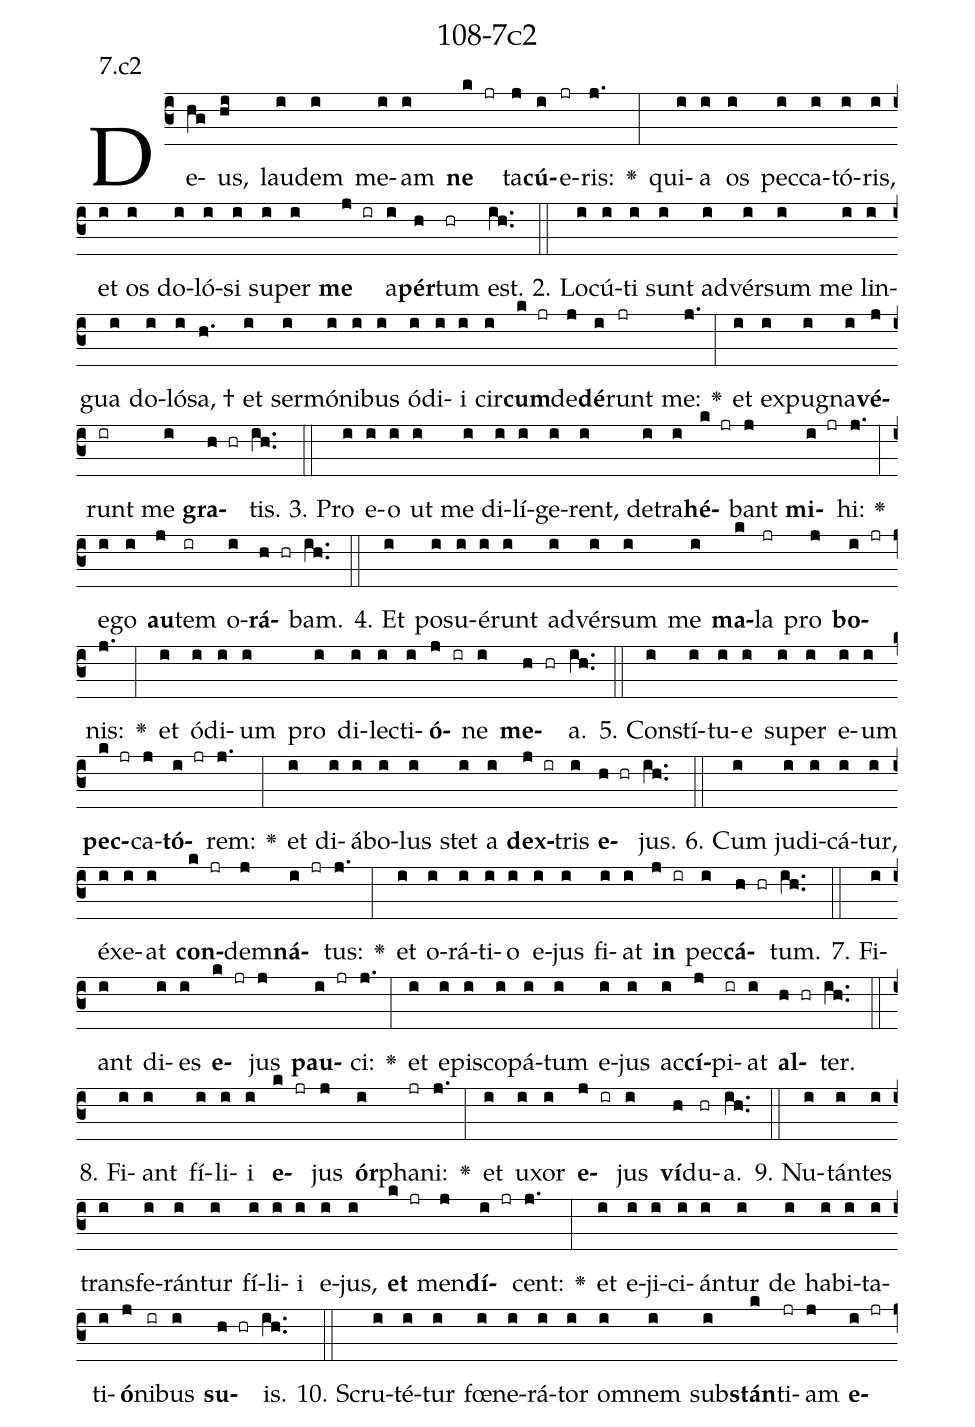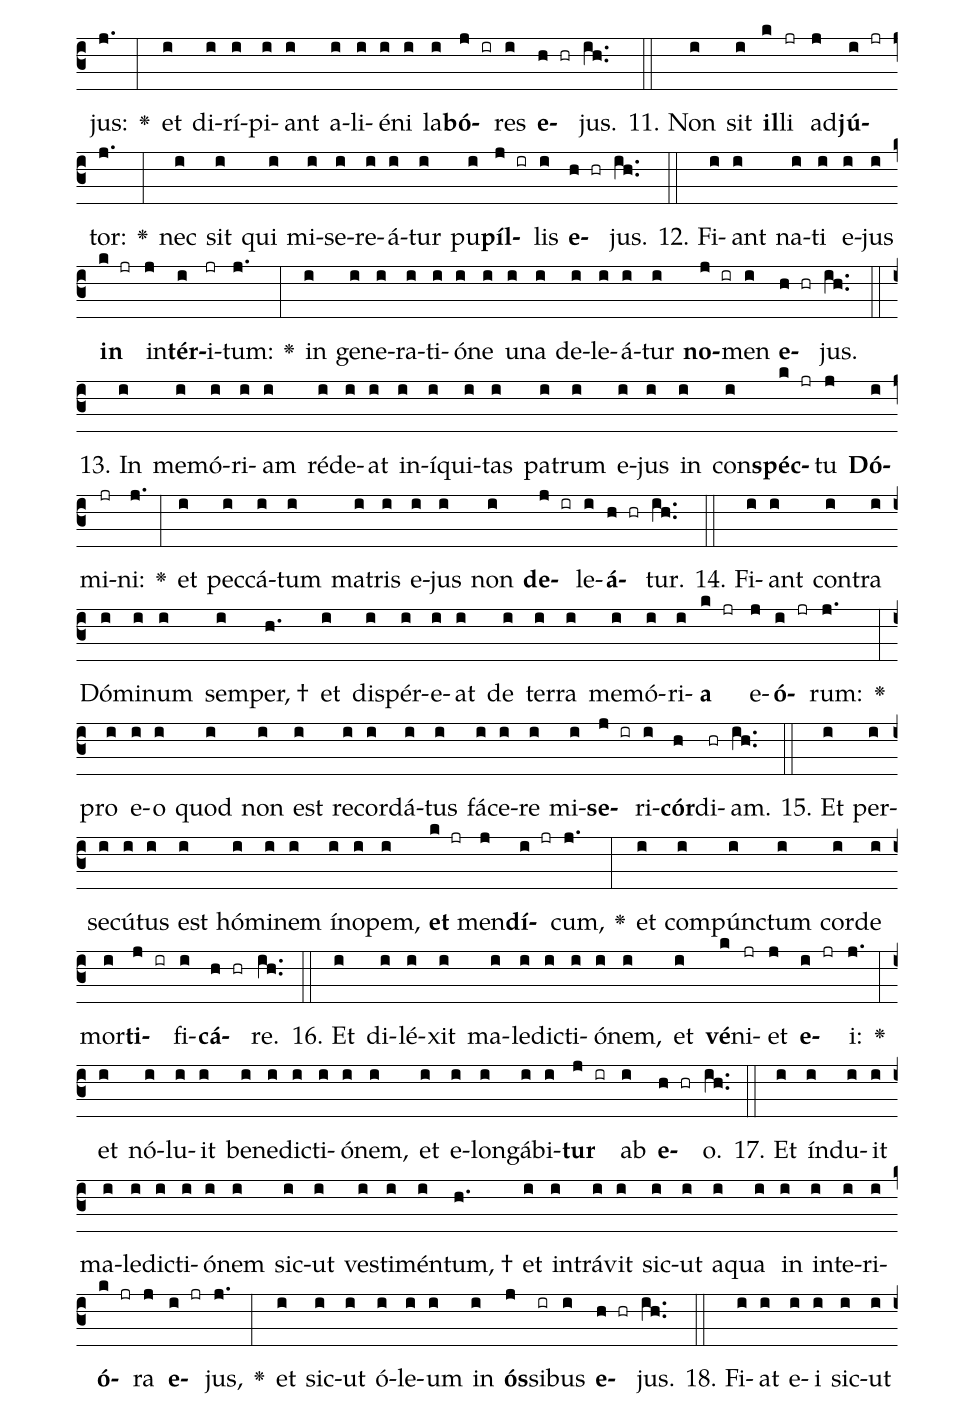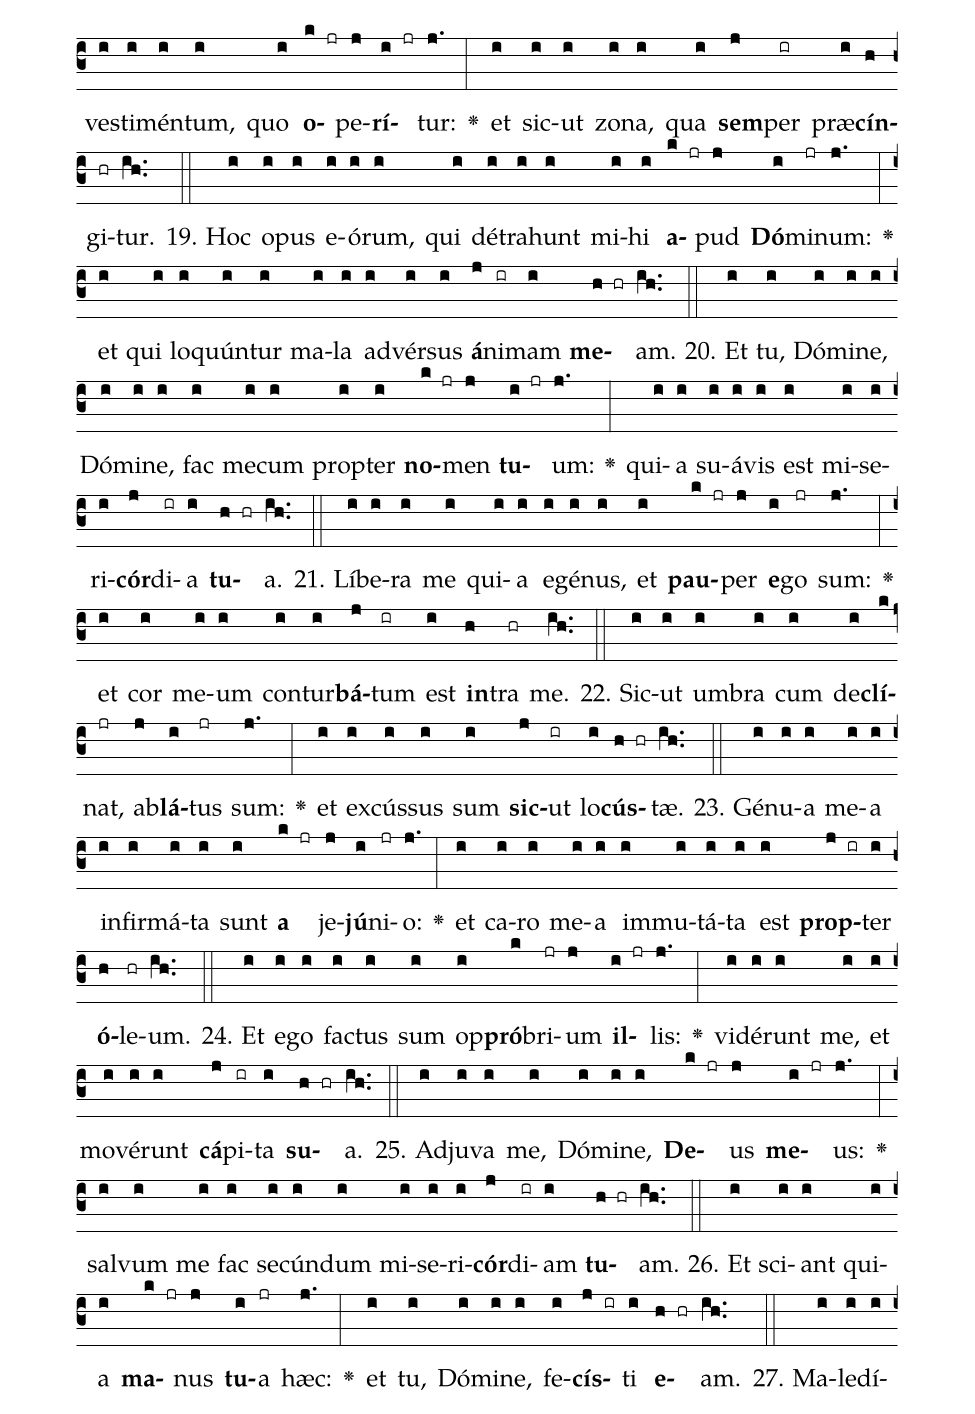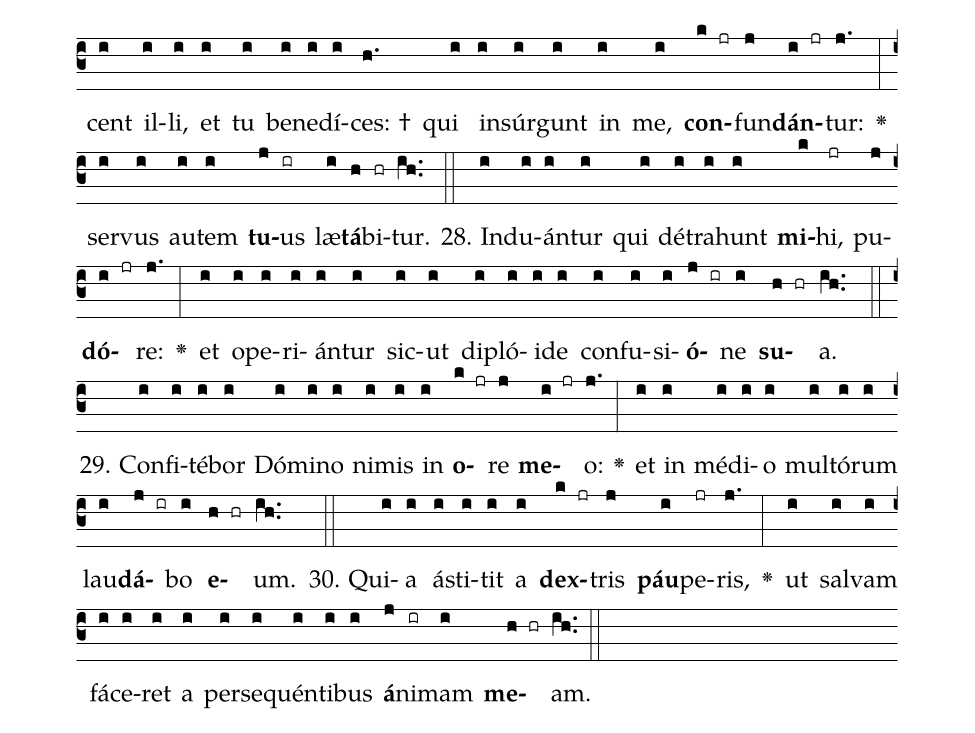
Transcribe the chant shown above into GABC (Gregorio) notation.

name: 108-7c2;
annotation: 7.c2;
%%
(c3)De(hg)us,(hi) lau(i)dem(i) me(i)am(i) <b>ne</b>(k jr) ta(j)<b>cú</b>(i)e(jr)ris:(j.) <v>\greheightstar</v>(:) qui(i)a(i) os(i) pec(i)ca(i)tó(i)ris,(i) et(i) os(i) do(i)ló(i)si(i) su(i)per(i) <b>me</b>(j ir) a(i)<b>pér</b>(h)tum(hr) est.(ih..) (::)
2. Lo(i)cú(i)ti(i) sunt(i) ad(i)vér(i)sum(i) me(i) lin(i)gua(i) do(i)ló(i)sa, †(h.) et(i) ser(i)mó(i)ni(i)bus(i) ó(i)di(i)i(i) cir(i)<b>cum</b>(k jr)de(j)<b>dé</b>(i)runt(jr) me:(j.) <v>\greheightstar</v>(:) et(i) ex(i)pu(i)gna(i)<b>vé</b>(j)runt(ir) me(i) <b>gra</b>(h hr)tis.(ih..) (::)
3. Pro(i) e(i)o(i) ut(i) me(i) di(i)lí(i)ge(i)rent,(i) de(i)tra(i)<b>hé</b>(k jr)bant(j) <b>mi</b>(i jr)hi:(j.) <v>\greheightstar</v>(:) e(i)go(i) <b>au</b>(j)tem(ir) o(i)<b>rá</b>(h hr)bam.(ih..) (::)
4. Et(i) po(i)su(i)é(i)runt(i) ad(i)vér(i)sum(i) me(i) <b>ma</b>(k)la(jr) pro(j) <b>bo</b>(i jr)nis:(j.) <v>\greheightstar</v>(:) et(i) ó(i)di(i)um(i) pro(i) di(i)lec(i)ti(i)<b>ó</b>(j ir)ne(i) <b>me</b>(h hr)a.(ih..) (::)
5. Con(i)stí(i)tu(i)e(i) su(i)per(i) e(i)um(i) <b>pec</b>(k jr)ca(j)<b>tó</b>(i jr)rem:(j.) <v>\greheightstar</v>(:) et(i) di(i)á(i)bo(i)lus(i) stet(i) a(i) <b>dex</b>(j ir)tris(i) <b>e</b>(h hr)jus.(ih..) (::)
6. Cum(i) ju(i)di(i)cá(i)tur,(i) éx(i)e(i)at(i) <b>con</b>(k jr)dem(j)<b>ná</b>(i jr)tus:(j.) <v>\greheightstar</v>(:) et(i) o(i)rá(i)ti(i)o(i) e(i)jus(i) fi(i)at(i) <b>in</b>(j ir) pec(i)<b>cá</b>(h hr)tum.(ih..) (::)
7. Fi(i)ant(i) di(i)es(i) <b>e</b>(k jr)jus(j) <b>pau</b>(i jr)ci:(j.) <v>\greheightstar</v>(:) et(i) e(i)pis(i)co(i)pá(i)tum(i) e(i)jus(i) ac(i)<b>cí</b>(j)pi(ir)at(i) <b>al</b>(h hr)ter.(ih..) (::)
8. Fi(i)ant(i) fí(i)li(i)i(i) <b>e</b>(k jr)jus(j) <b>ór</b>(i)pha(jr)ni:(j.) <v>\greheightstar</v>(:) et(i) u(i)xor(i) <b>e</b>(j ir)jus(i) <b>ví</b>(h)du(hr)a.(ih..) (::)
9. Nu(i)tán(i)tes(i) trans(i)fe(i)rán(i)tur(i) fí(i)li(i)i(i) e(i)jus,(i) <b>et</b>(k jr) men(j)<b>dí</b>(i jr)cent:(j.) <v>\greheightstar</v>(:) et(i) e(i)ji(i)ci(i)án(i)tur(i) de(i) ha(i)bi(i)ta(i)ti(i)<b>ó</b>(j)ni(ir)bus(i) <b>su</b>(h hr)is.(ih..) (::)
10. Scru(i)té(i)tur(i) fœ(i)ne(i)rá(i)tor(i) om(i)nem(i) sub(i)<b>stán</b>(k)ti(jr)am(j) <b>e</b>(i jr)jus:(j.) <v>\greheightstar</v>(:) et(i) di(i)rí(i)pi(i)ant(i) a(i)li(i)é(i)ni(i) la(i)<b>bó</b>(j ir)res(i) <b>e</b>(h hr)jus.(ih..) (::)
11. Non(i) sit(i) <b>il</b>(k)li(jr) ad(j)<b>jú</b>(i jr)tor:(j.) <v>\greheightstar</v>(:) nec(i) sit(i) qui(i) mi(i)se(i)re(i)á(i)tur(i) pu(i)<b>píl</b>(j ir)lis(i) <b>e</b>(h hr)jus.(ih..) (::)
12. Fi(i)ant(i) na(i)ti(i) e(i)jus(i) <b>in</b>(k jr) in(j)<b>tér</b>(i)i(jr)tum:(j.) <v>\greheightstar</v>(:) in(i) ge(i)ne(i)ra(i)ti(i)ó(i)ne(i) u(i)na(i) de(i)le(i)á(i)tur(i) <b>no</b>(j ir)men(i) <b>e</b>(h hr)jus.(ih..) (::)
13. In(i) me(i)mó(i)ri(i)am(i) réd(i)e(i)at(i) in(i)í(i)qui(i)tas(i) pa(i)trum(i) e(i)jus(i) in(i) con(i)<b>spéc</b>(k jr)tu(j) <b>Dó</b>(i)mi(jr)ni:(j.) <v>\greheightstar</v>(:) et(i) pec(i)cá(i)tum(i) ma(i)tris(i) e(i)jus(i) non(i) <b>de</b>(j ir)le(i)<b>á</b>(h hr)tur.(ih..) (::)
14. Fi(i)ant(i) con(i)tra(i) Dó(i)mi(i)num(i) sem(i)per, †(h.) et(i) dis(i)pér(i)e(i)at(i) de(i) ter(i)ra(i) me(i)mó(i)ri(i)<b>a</b>(k jr) e(j)<b>ó</b>(i jr)rum:(j.) <v>\greheightstar</v>(:) pro(i) e(i)o(i) quod(i) non(i) est(i) re(i)cor(i)dá(i)tus(i) fá(i)ce(i)re(i) mi(i)<b>se</b>(j ir)ri(i)<b>cór</b>(h)di(hr)am.(ih..) (::)
15. Et(i) per(i)se(i)cú(i)tus(i) est(i) hó(i)mi(i)nem(i) ín(i)o(i)pem,(i) <b>et</b>(k jr) men(j)<b>dí</b>(i jr)cum,(j.) <v>\greheightstar</v>(:) et(i) com(i)púnc(i)tum(i) cor(i)de(i) mor(i)<b>ti</b>(j ir)fi(i)<b>cá</b>(h hr)re.(ih..) (::)
16. Et(i) di(i)lé(i)xit(i) ma(i)le(i)dic(i)ti(i)ó(i)nem,(i) et(i) <b>vé</b>(k)ni(jr)et(j) <b>e</b>(i jr)i:(j.) <v>\greheightstar</v>(:) et(i) nó(i)lu(i)it(i) be(i)ne(i)dic(i)ti(i)ó(i)nem,(i) et(i) e(i)lon(i)gá(i)bi(i)<b>tur</b>(j ir) ab(i) <b>e</b>(h hr)o.(ih..) (::)
17. Et(i) índ(i)u(i)it(i) ma(i)le(i)dic(i)ti(i)ó(i)nem(i) sic(i)ut(i) ves(i)ti(i)mén(i)tum, †(h.) et(i) in(i)trá(i)vit(i) sic(i)ut(i) a(i)qua(i) in(i) in(i)te(i)ri(i)<b>ó</b>(k jr)ra(j) <b>e</b>(i jr)jus,(j.) <v>\greheightstar</v>(:) et(i) sic(i)ut(i) ó(i)le(i)um(i) in(i) <b>ós</b>(j)si(ir)bus(i) <b>e</b>(h hr)jus.(ih..) (::)
18. Fi(i)at(i) e(i)i(i) sic(i)ut(i) ves(i)ti(i)mén(i)tum,(i) quo(i) <b>o</b>(k jr)pe(j)<b>rí</b>(i jr)tur:(j.) <v>\greheightstar</v>(:) et(i) sic(i)ut(i) zo(i)na,(i) qua(i) <b>sem</b>(j)per(ir) præ(i)<b>cín</b>(h)gi(hr)tur.(ih..) (::)
19. Hoc(i) o(i)pus(i) e(i)ó(i)rum,(i) qui(i) dé(i)tra(i)hunt(i) mi(i)hi(i) <b>a</b>(k jr)pud(j) <b>Dó</b>(i)mi(jr)num:(j.) <v>\greheightstar</v>(:) et(i) qui(i) lo(i)quún(i)tur(i) ma(i)la(i) ad(i)vér(i)sus(i) <b>á</b>(j)ni(ir)mam(i) <b>me</b>(h hr)am.(ih..) (::)
20. Et(i) tu,(i) Dó(i)mi(i)ne,(i) Dó(i)mi(i)ne,(i) fac(i) me(i)cum(i) prop(i)ter(i) <b>no</b>(k jr)men(j) <b>tu</b>(i jr)um:(j.) <v>\greheightstar</v>(:) qui(i)a(i) su(i)á(i)vis(i) est(i) mi(i)se(i)ri(i)<b>cór</b>(j)di(ir)a(i) <b>tu</b>(h hr)a.(ih..) (::)
21. Lí(i)be(i)ra(i) me(i) qui(i)a(i) e(i)gé(i)nus,(i) et(i) <b>pau</b>(k jr)per(j) <b>e</b>(i)go(jr) sum:(j.) <v>\greheightstar</v>(:) et(i) cor(i) me(i)um(i) con(i)tur(i)<b>bá</b>(j)tum(ir) est(i) <b>in</b>(h)tra(hr) me.(ih..) (::)
22. Sic(i)ut(i) um(i)bra(i) cum(i) de(i)<b>clí</b>(k)nat,(jr) ab(j)<b>lá</b>(i)tus(jr) sum:(j.) <v>\greheightstar</v>(:) et(i) ex(i)cús(i)sus(i) sum(i) <b>sic</b>(j)ut(ir) lo(i)<b>cús</b>(h hr)tæ.(ih..) (::)
23. Gé(i)nu(i)a(i) me(i)a(i) in(i)fir(i)má(i)ta(i) sunt(i) <b>a</b>(k jr) je(j)<b>jú</b>(i)ni(jr)o:(j.) <v>\greheightstar</v>(:) et(i) ca(i)ro(i) me(i)a(i) im(i)mu(i)tá(i)ta(i) est(i) <b>prop</b>(j ir)ter(i) <b>ó</b>(h)le(hr)um.(ih..) (::)
24. Et(i) e(i)go(i) fac(i)tus(i) sum(i) op(i)<b>pró</b>(k)bri(jr)um(j) <b>il</b>(i jr)lis:(j.) <v>\greheightstar</v>(:) vi(i)dé(i)runt(i) me,(i) et(i) mo(i)vé(i)runt(i) <b>cá</b>(j)pi(ir)ta(i) <b>su</b>(h hr)a.(ih..) (::)
25. Ad(i)ju(i)va(i) me,(i) Dó(i)mi(i)ne,(i) <b>De</b>(k jr)us(j) <b>me</b>(i jr)us:(j.) <v>\greheightstar</v>(:) sal(i)vum(i) me(i) fac(i) se(i)cún(i)dum(i) mi(i)se(i)ri(i)<b>cór</b>(j)di(ir)am(i) <b>tu</b>(h hr)am.(ih..) (::)
26. Et(i) sci(i)ant(i) qui(i)a(i) <b>ma</b>(k jr)nus(j) <b>tu</b>(i)a(jr) hæc:(j.) <v>\greheightstar</v>(:) et(i) tu,(i) Dó(i)mi(i)ne,(i) fe(i)<b>cís</b>(j ir)ti(i) <b>e</b>(h hr)am.(ih..) (::)
27. Ma(i)le(i)dí(i)cent(i) il(i)li,(i) et(i) tu(i) be(i)ne(i)dí(i)ces: †(h.) qui(i) in(i)súr(i)gunt(i) in(i) me,(i) <b>con</b>(k jr)fun(j)<b>dán</b>(i jr)tur:(j.) <v>\greheightstar</v>(:) ser(i)vus(i) au(i)tem(i) <b>tu</b>(j)us(ir) læ(i)<b>tá</b>(h)bi(hr)tur.(ih..) (::)
28. Ind(i)u(i)án(i)tur(i) qui(i) dé(i)tra(i)hunt(i) <b>mi</b>(k)hi,(jr) pu(j)<b>dó</b>(i jr)re:(j.) <v>\greheightstar</v>(:) et(i) o(i)pe(i)ri(i)án(i)tur(i) sic(i)ut(i) di(i)pló(i)i(i)de(i) con(i)fu(i)si(i)<b>ó</b>(j ir)ne(i) <b>su</b>(h hr)a.(ih..) (::)
29. Con(i)fi(i)té(i)bor(i) Dó(i)mi(i)no(i) ni(i)mis(i) in(i) <b>o</b>(k jr)re(j) <b>me</b>(i jr)o:(j.) <v>\greheightstar</v>(:) et(i) in(i) mé(i)di(i)o(i) mul(i)tó(i)rum(i) lau(i)<b>dá</b>(j ir)bo(i) <b>e</b>(h hr)um.(ih..) (::)
30. Qui(i)a(i) á(i)sti(i)tit(i) a(i) <b>dex</b>(k jr)tris(j) <b>páu</b>(i)pe(jr)ris,(j.) <v>\greheightstar</v>(:) ut(i) sal(i)vam(i) fá(i)ce(i)ret(i) a(i) per(i)se(i)quén(i)ti(i)bus(i) <b>á</b>(j)ni(ir)mam(i) <b>me</b>(h hr)am.(ih..) (::)
